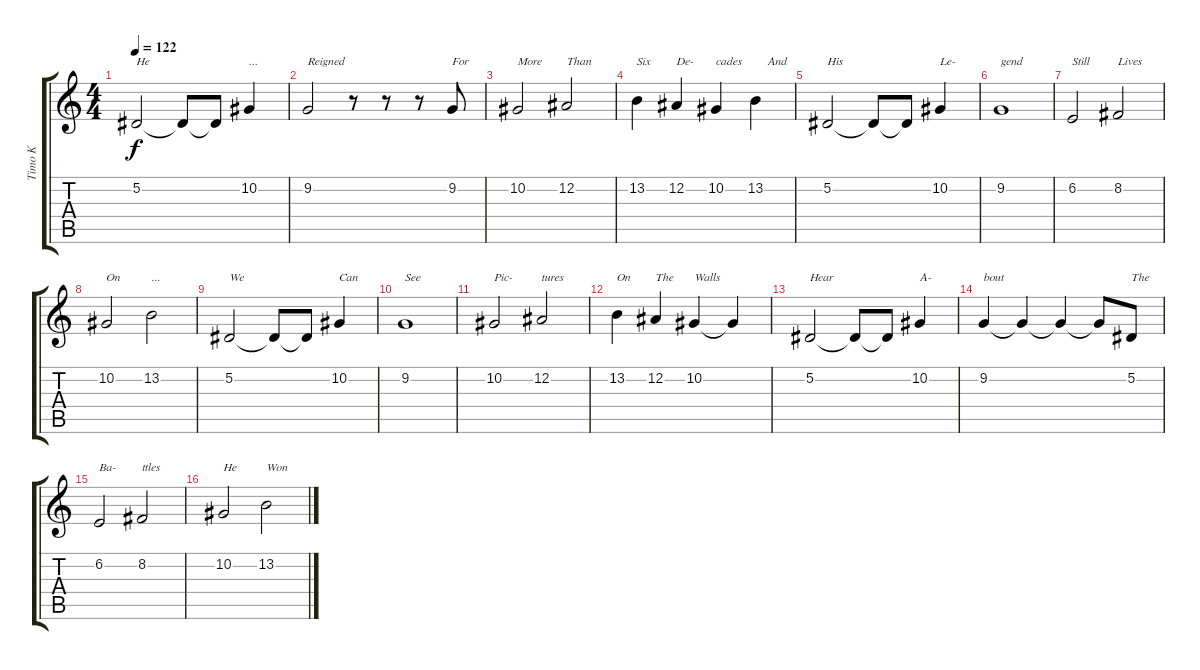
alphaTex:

\track ("Timo K" "Timo K") {instrument lead2sawtooth}
\staff {score tabs}
\tuning (Eb4 Bb3 Gb3 Db3 Ab2 Eb2) {hide}
\ts (4 4)
\tempo 122
\clef g2
\ks c
5.2.2{txt "He" dy f} 5.2{t}.8 5.2{t}.8 10.2.4{txt "..."} |
9.2.2{txt "Reigned"} r.8 r.8 r.8 9.2.8{txt "For"} |
10.2.2{txt "More"} 12.2.2{txt "Than"} |
13.2.4{txt "Six"} 12.2.4{txt "De-"} 10.2.4{txt "cades"} 13.2.4{txt "    And"} |
5.2.2{txt "His"} 5.2{t}.8 5.2{t}.8 10.2.4{txt "Le-"} |
9.2.1{txt "gend"} |
6.2.2{txt "Still"} 8.2.2{txt "Lives"} |
10.2.2{txt "On"} 13.2.2{txt "..."} |
5.2.2{txt "We"} 5.2{t}.8 5.2{t}.8 10.2.4{txt "Can"} |
9.2.1{txt "See"} |
10.2.2{txt "Pic-"} 12.2.2{txt "tures"} |
13.2.4{txt "On"} 12.2.4{txt "The"} 10.2.4{txt "Walls"} 10.2{t}.4 |
5.2.2{txt "Hear"} 5.2{t}.8 5.2{t}.8 10.2.4{txt "A-"} |
9.2.4{txt "bout"} 9.2{t}.4 9.2{t}.4 9.2{t}.8 5.2.8{txt "The"} |
6.2.2{txt "Ba-"} 8.2.2{txt "ttles"} |
10.2.2{txt "He"} 13.2.2{txt "Won"}
